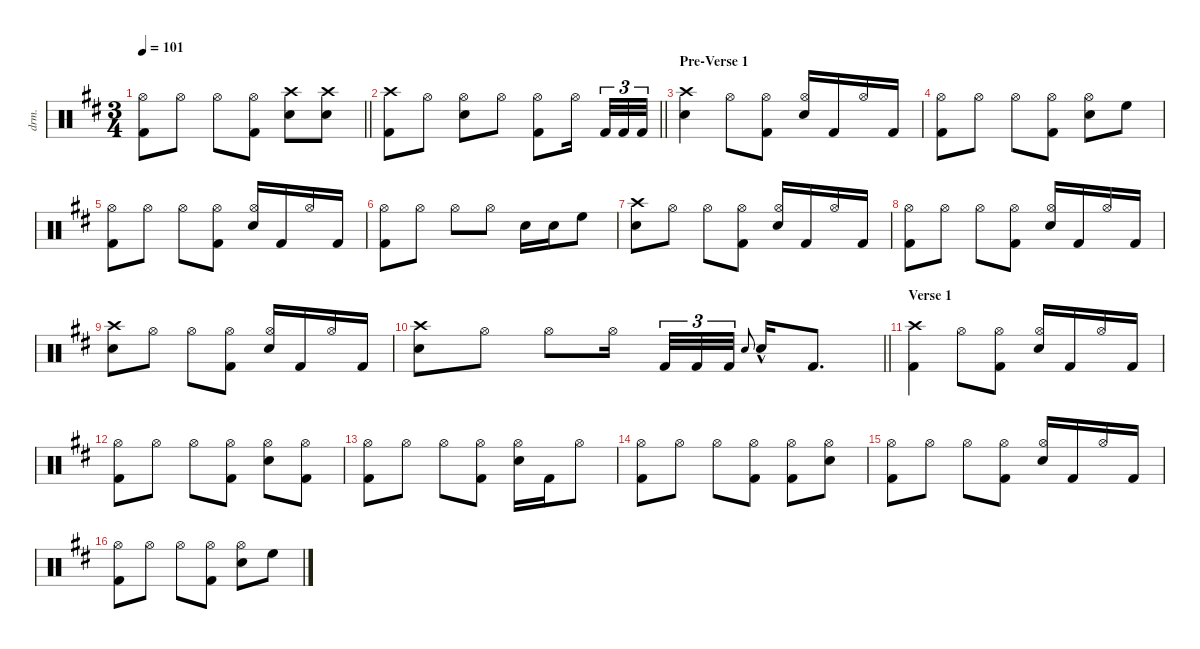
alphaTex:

\defaultSystemsLayout 4
\hideDynamics
\bracketExtendMode nobrackets
\otherSystemsTrackNameOrientation horizontal
\track ("Lars Ulrich" "drm.") {defaultSystemsLayout 4 instrument percussion}
\staff {score}
\articulation defaults
\ts (3 4)
\tempo 101
\clef neutral
\barLineRight lightlight
\ks bminor
("Hi-Hat (open)"{acc forcenatural} "Kick (hit) 2"{acc forcenatural}).8{dy mf beam Down} "Hi-Hat (open)"{acc forcenatural}.8{beam Down} "Hi-Hat (open)"{acc forcenatural}.8{beam Down} ("Hi-Hat (open)"{acc forcenatural} "Kick (hit) 2"{acc forcenatural}).8{beam Down} ("Crash high (hit)"{acc forcenatural} "Snare (hit) 2"{acc forcenatural}).8{dy f beam Down} ("Crash high (hit)"{acc forcenatural} "Snare (hit) 2"{acc forcenatural}).8{beam Down} |
\barLineRight lightlight
("Crash high (hit)"{acc forcenatural} "Kick (hit) 2"{acc forcenatural}).8{beam Down} "Hi-Hat (open)"{acc forcenatural}.8{dy mf beam Down} ("Hi-Hat (open)"{acc forcenatural} "Snare (hit) 2"{acc forcenatural}).8{beam Down} "Hi-Hat (open)"{acc forcenatural}.8{beam Down} ("Hi-Hat (open)"{acc forcenatural} "Kick (hit) 2"{acc forcenatural}).8{beam Down} "Hi-Hat (open)"{acc forcenatural}.16{beam Down} "Kick (hit) 2"{acc forcenatural}.32{tu (3 2) dy fff beam Up} "Kick (hit) 2"{acc forcenatural}.32{tu (3 2) beam Up} "Kick (hit) 2"{acc forcenatural}.32{tu (3 2) beam Up} |
\section ("" "Pre-Verse 1")
("Crash high (hit)"{acc forcenatural} "Snare (hit) 2"{acc forcenatural}).4{dy f beam Down} "Hi-Hat (open)"{acc forcenatural}.8{dy mf beam Down} ("Hi-Hat (open)"{acc forcenatural} "Kick (hit) 2"{acc forcenatural}).8{beam Down} ("Hi-Hat (open)"{acc forcenatural} "Snare (hit) 2"{acc forcenatural}).16{beam Up} "Kick (hit) 2"{acc forcenatural}.16{dy fff beam Up} "Hi-Hat (open)"{acc forcenatural}.16{dy mf beam Up} "Kick (hit) 2"{acc forcenatural}.16{dy fff beam Up} |
("Hi-Hat (open)"{acc forcenatural} "Kick (hit) 2"{acc forcenatural}).8{dy mf beam Down} "Hi-Hat (open)"{acc forcenatural}.8{beam Down} "Hi-Hat (open)"{acc forcenatural}.8{beam Down} ("Hi-Hat (open)"{acc forcenatural} "Kick (hit) 2"{acc forcenatural}).8{beam Down} ("Hi-Hat (open)"{acc forcenatural} "Snare (hit) 2"{acc forcenatural}).8{beam Down} "High Floor Tom (hit)"{acc forcenatural}.8{dy fff beam Down} |
("Hi-Hat (open)"{acc forcenatural} "Kick (hit) 2"{acc forcenatural}).8{dy mf beam Down} "Hi-Hat (open)"{acc forcenatural}.8{beam Down} "Hi-Hat (open)"{acc forcenatural}.8{beam Down} ("Hi-Hat (open)"{acc forcenatural} "Kick (hit) 2"{acc forcenatural}).8{beam Down} ("Hi-Hat (open)"{acc forcenatural} "Snare (hit) 2"{acc forcenatural}).16{beam Up} "Kick (hit) 2"{acc forcenatural}.16{dy fff beam Up} "Hi-Hat (open)"{acc forcenatural}.16{dy mf beam Up} "Kick (hit) 2"{acc forcenatural}.16{dy fff beam Up} |
("Hi-Hat (open)"{acc forcenatural} "Kick (hit) 2"{acc forcenatural}).8{dy mf beam Down} "Hi-Hat (open)"{acc forcenatural}.8{beam Down} "Hi-Hat (open)"{acc forcenatural}.8{beam Down} "Hi-Hat (open)"{acc forcenatural}.8{beam Down} "Snare (hit) 2"{acc forcenatural}.16{dy fff beam Down} "Snare (hit) 2"{acc forcenatural}.16{beam Down} "High Floor Tom (hit)"{acc forcenatural}.8{beam Down} |
("Crash high (hit)"{acc forcenatural} "Snare (hit) 2"{acc forcenatural}).8{dy f beam Down} "Hi-Hat (open)"{acc forcenatural}.8{dy mf beam Down} "Hi-Hat (open)"{acc forcenatural}.8{beam Down} ("Hi-Hat (open)"{acc forcenatural} "Kick (hit) 2"{acc forcenatural}).8{beam Down} ("Hi-Hat (open)"{acc forcenatural} "Snare (hit) 2"{acc forcenatural}).16{beam Up} "Kick (hit) 2"{acc forcenatural}.16{dy fff beam Up} "Hi-Hat (open)"{acc forcenatural}.16{dy mf beam Up} "Kick (hit) 2"{acc forcenatural}.16{dy fff beam Up} |
("Hi-Hat (open)"{acc forcenatural} "Kick (hit) 2"{acc forcenatural}).8{dy mf beam Down} "Hi-Hat (open)"{acc forcenatural}.8{beam Down} "Hi-Hat (open)"{acc forcenatural}.8{beam Down} ("Hi-Hat (open)"{acc forcenatural} "Kick (hit) 2"{acc forcenatural}).8{beam Down} ("Hi-Hat (open)"{acc forcenatural} "Snare (hit) 2"{acc forcenatural}).16{beam Up} "Kick (hit) 2"{acc forcenatural}.16{dy fff beam Up} "Hi-Hat (open)"{acc forcenatural}.16{dy mf beam Up} "Kick (hit) 2"{acc forcenatural}.16{dy fff beam Up} |
("Crash high (hit)"{acc forcenatural} "Snare (hit) 2"{acc forcenatural}).8{dy f beam Down} "Hi-Hat (open)"{acc forcenatural}.8{dy mf beam Down} "Hi-Hat (open)"{acc forcenatural}.8{beam Down} ("Hi-Hat (open)"{acc forcenatural} "Kick (hit) 2"{acc forcenatural}).8{beam Down} ("Hi-Hat (open)"{acc forcenatural} "Snare (hit) 2"{acc forcenatural}).16{beam Up} "Kick (hit) 2"{acc forcenatural}.16{dy fff beam Up} "Hi-Hat (open)"{acc forcenatural}.16{dy mf beam Up} "Kick (hit) 2"{acc forcenatural}.16{dy fff beam Up} |
\barLineRight lightlight
("Crash high (hit)"{acc forcenatural} "Snare (hit) 2"{acc forcenatural}).8{dy f beam Down} "Hi-Hat (open)"{acc forcenatural}.8{dy mf beam Down} "Hi-Hat (open)"{acc forcenatural}.8{beam Down} "Hi-Hat (open)"{acc forcenatural}.16{beam Down} "Kick (hit) 2"{acc forcenatural}.32{tu (3 2) dy fff beam Up} "Kick (hit) 2"{acc forcenatural}.32{tu (3 2) beam Up} "Kick (hit) 2"{acc forcenatural}.32{tu (3 2) beam Up} "Electric Snare (hit)"{acc forcenatural}.8{gr onbeat dy mp beam Up} "Snare (hit) 2"{hac acc forcenatural}.16{dy f beam Up} "Kick (hit) 2"{acc forcenatural}.8{d dy fff beam Up} |
\section ("" "Verse 1")
("Crash high (hit)"{acc forcenatural} "Kick (hit) 2"{acc forcenatural}).4{dy f beam Down} "Hi-Hat (open)"{acc forcenatural}.8{dy mf beam Down} ("Hi-Hat (open)"{acc forcenatural} "Kick (hit) 2"{acc forcenatural}).8{beam Down} ("Hi-Hat (open)"{acc forcenatural} "Snare (hit) 2"{acc forcenatural}).16{beam Up} "Kick (hit) 2"{acc forcenatural}.16{dy fff beam Up} "Hi-Hat (open)"{acc forcenatural}.16{dy mf beam Up} "Kick (hit) 2"{acc forcenatural}.16{dy fff beam Up} |
("Hi-Hat (open)"{acc forcenatural} "Kick (hit) 2"{acc forcenatural}).8{dy mf beam Down} "Hi-Hat (open)"{acc forcenatural}.8{beam Down} "Hi-Hat (open)"{acc forcenatural}.8{beam Down} ("Hi-Hat (open)"{acc forcenatural} "Kick (hit) 2"{acc forcenatural}).8{beam Down} ("Hi-Hat (open)"{acc forcenatural} "Snare (hit) 2"{acc forcenatural}).8{beam Down} ("Hi-Hat (open)"{acc forcenatural} "Kick (hit) 2"{acc forcenatural}).8{beam Down} |
("Hi-Hat (open)"{acc forcenatural} "Kick (hit) 2"{acc forcenatural}).8{beam Down} "Hi-Hat (open)"{acc forcenatural}.8{beam Down} "Hi-Hat (open)"{acc forcenatural}.8{beam Down} ("Hi-Hat (open)"{acc forcenatural} "Kick (hit) 2"{acc forcenatural}).8{beam Down} ("Hi-Hat (open)"{acc forcenatural} "Snare (hit) 2"{acc forcenatural}).16{beam Down} "Kick (hit) 2"{acc forcenatural}.16{dy fff beam Down} "Hi-Hat (open)"{acc forcenatural}.8{dy mf beam Down} |
("Hi-Hat (open)"{acc forcenatural} "Kick (hit) 2"{acc forcenatural}).8{beam Down} "Hi-Hat (open)"{acc forcenatural}.8{beam Down} "Hi-Hat (open)"{acc forcenatural}.8{beam Down} ("Hi-Hat (open)"{acc forcenatural} "Kick (hit) 2"{acc forcenatural}).8{beam Down} ("Hi-Hat (open)"{acc forcenatural} "Kick (hit) 2"{acc forcenatural}).8{beam Down} ("Hi-Hat (open)"{acc forcenatural} "Snare (hit) 2"{acc forcenatural}).8{beam Down} |
("Hi-Hat (open)"{acc forcenatural} "Kick (hit) 2"{acc forcenatural}).8{beam Down} "Hi-Hat (open)"{acc forcenatural}.8{beam Down} "Hi-Hat (open)"{acc forcenatural}.8{beam Down} ("Hi-Hat (open)"{acc forcenatural} "Kick (hit) 2"{acc forcenatural}).8{beam Down} ("Hi-Hat (open)"{acc forcenatural} "Snare (hit) 2"{acc forcenatural}).16{beam Up} "Kick (hit) 2"{acc forcenatural}.16{dy fff beam Up} "Hi-Hat (open)"{acc forcenatural}.16{dy mf beam Up} "Kick (hit) 2"{acc forcenatural}.16{dy fff beam Up} |
("Hi-Hat (open)"{acc forcenatural} "Kick (hit) 2"{acc forcenatural}).8{dy mf beam Down} "Hi-Hat (open)"{acc forcenatural}.8{beam Down} "Hi-Hat (open)"{acc forcenatural}.8{beam Down} ("Hi-Hat (open)"{acc forcenatural} "Kick (hit) 2"{acc forcenatural}).8{beam Down} ("Hi-Hat (open)"{acc forcenatural} "Snare (hit) 2"{acc forcenatural}).8{beam Down} "High Floor Tom (hit)"{acc forcenatural}.8{dy fff beam Down}
